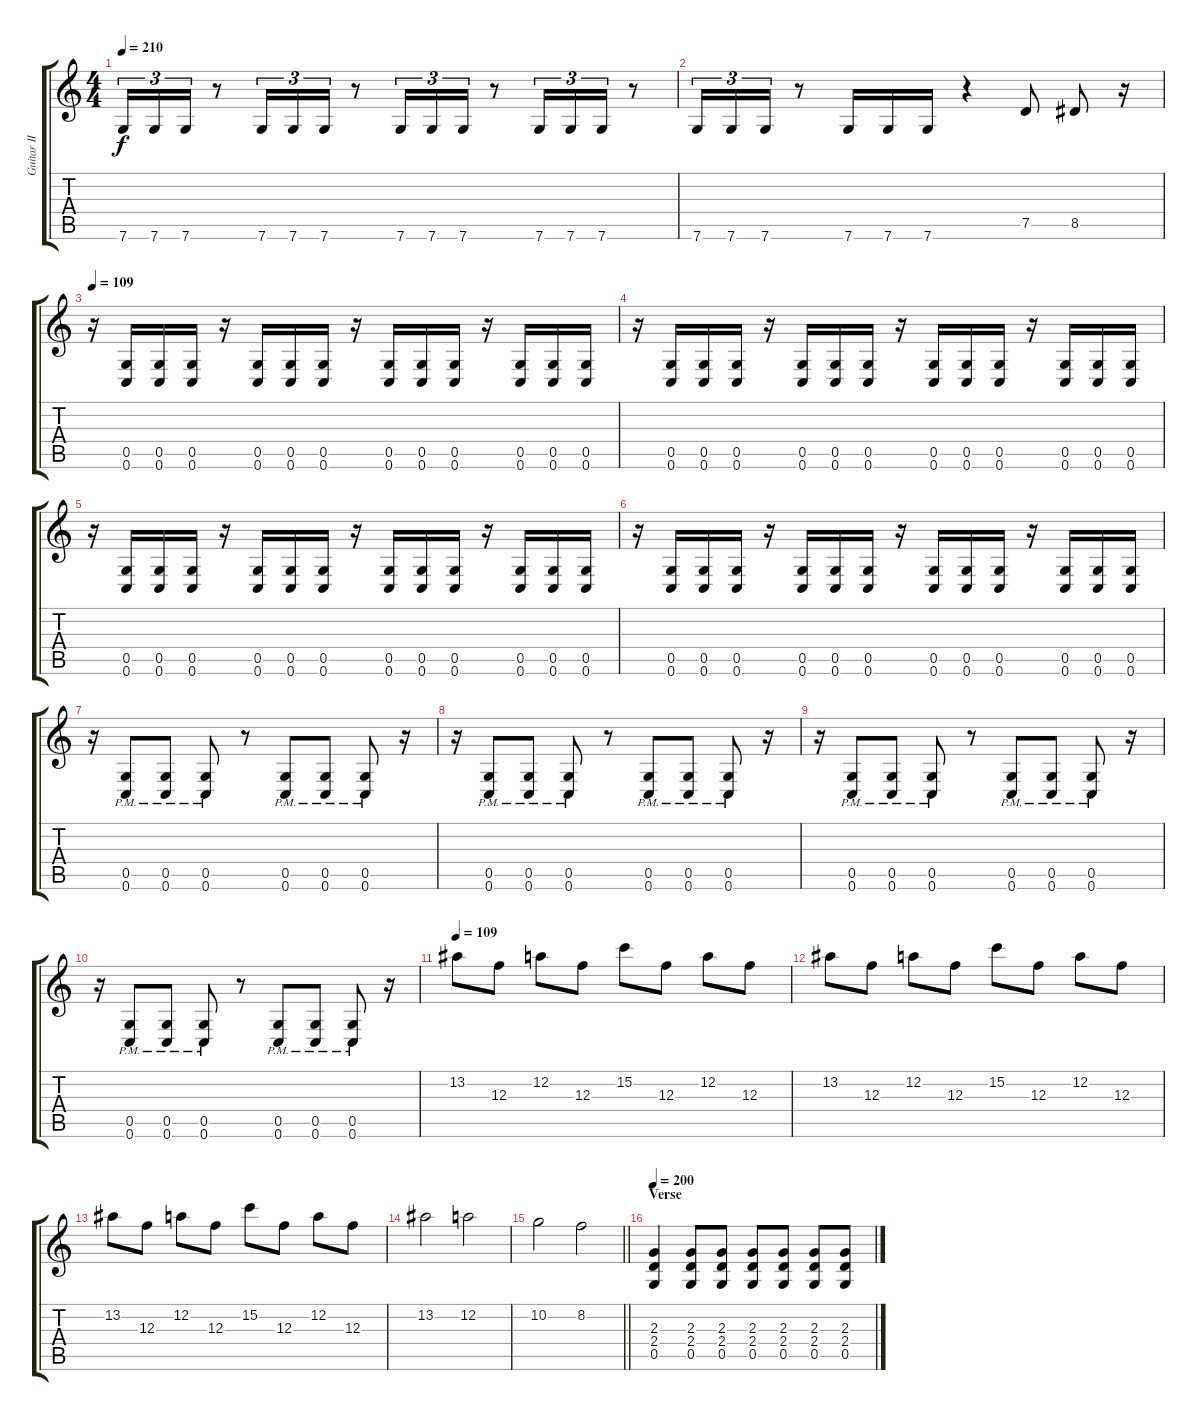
\track ("Guitar II" "Guitar II") {instrument distortionguitar}
\staff {score tabs}
\tuning (D4 A3 F3 C3 G2 C2) {hide}
\ts (4 4)
\tempo 210
\clef g2
\ks c
7.6.16{tu (3 2) dy f} 7.6.16{tu (3 2)} 7.6.16{tu (3 2)} r.8 7.6.16{tu (3 2)} 7.6.16{tu (3 2)} 7.6.16{tu (3 2)} r.8 7.6.16{tu (3 2)} 7.6.16{tu (3 2)} 7.6.16{tu (3 2)} r.8 7.6.16{tu (3 2)} 7.6.16{tu (3 2)} 7.6.16{tu (3 2)} r.8 |
7.6.16{tu (3 2)} 7.6.16{tu (3 2)} 7.6.16{tu (3 2)} r.8 7.6.16 7.6.16 7.6.16 r.4 7.5.8 8.5.8 r.16 |
\tempo 109
r.16 (0.5 0.6).16 (0.5 0.6).16 (0.5 0.6).16 r.16 (0.5 0.6).16 (0.5 0.6).16 (0.5 0.6).16 r.16 (0.5 0.6).16 (0.5 0.6).16 (0.5 0.6).16 r.16 (0.5 0.6).16 (0.5 0.6).16 (0.5 0.6).16 |
r.16 (0.5 0.6).16 (0.5 0.6).16 (0.5 0.6).16 r.16 (0.5 0.6).16 (0.5 0.6).16 (0.5 0.6).16 r.16 (0.5 0.6).16 (0.5 0.6).16 (0.5 0.6).16 r.16 (0.5 0.6).16 (0.5 0.6).16 (0.5 0.6).16 |
r.16 (0.5 0.6).16 (0.5 0.6).16 (0.5 0.6).16 r.16 (0.5 0.6).16 (0.5 0.6).16 (0.5 0.6).16 r.16 (0.5 0.6).16 (0.5 0.6).16 (0.5 0.6).16 r.16 (0.5 0.6).16 (0.5 0.6).16 (0.5 0.6).16 |
r.16 (0.5 0.6).16 (0.5 0.6).16 (0.5 0.6).16 r.16 (0.5 0.6).16 (0.5 0.6).16 (0.5 0.6).16 r.16 (0.5 0.6).16 (0.5 0.6).16 (0.5 0.6).16 r.16 (0.5 0.6).16 (0.5 0.6).16 (0.5 0.6).16 |
r.16 (0.5{pm} 0.6{pm}).8 (0.5{pm} 0.6{pm}).8 (0.5{pm} 0.6{pm}).8 r.8 (0.5{pm} 0.6{pm}).8 (0.5{pm} 0.6{pm}).8 (0.5{pm} 0.6{pm}).8 r.16 |
r.16 (0.5{pm} 0.6{pm}).8 (0.5{pm} 0.6{pm}).8 (0.5{pm} 0.6{pm}).8 r.8 (0.5{pm} 0.6{pm}).8 (0.5{pm} 0.6{pm}).8 (0.5{pm} 0.6{pm}).8 r.16 |
r.16 (0.5{pm} 0.6{pm}).8 (0.5{pm} 0.6{pm}).8 (0.5{pm} 0.6{pm}).8 r.8 (0.5{pm} 0.6{pm}).8 (0.5{pm} 0.6{pm}).8 (0.5{pm} 0.6{pm}).8 r.16 |
r.16 (0.5{pm} 0.6{pm}).8 (0.5{pm} 0.6{pm}).8 (0.5{pm} 0.6{pm}).8 r.8 (0.5{pm} 0.6{pm}).8 (0.5{pm} 0.6{pm}).8 (0.5{pm} 0.6{pm}).8 r.16 |
\tempo 109
13.2.8 12.3.8 12.2.8 12.3.8 15.2.8 12.3.8 12.2.8 12.3.8 |
13.2.8 12.3.8 12.2.8 12.3.8 15.2.8 12.3.8 12.2.8 12.3.8 |
13.2.8 12.3.8 12.2.8 12.3.8 15.2.8 12.3.8 12.2.8 12.3.8 |
13.2.2 12.2.2 |
\barLineRight lightlight
10.2.2 8.2.2 |
\section ("" "Verse")
\tempo 200
(2.3 2.4 0.5).4 (2.3 2.4 0.5).8 (2.3 2.4 0.5).8 (2.3 2.4 0.5).8 (2.3 2.4 0.5).8 (2.3 2.4 0.5).8 (2.3 2.4 0.5).8
